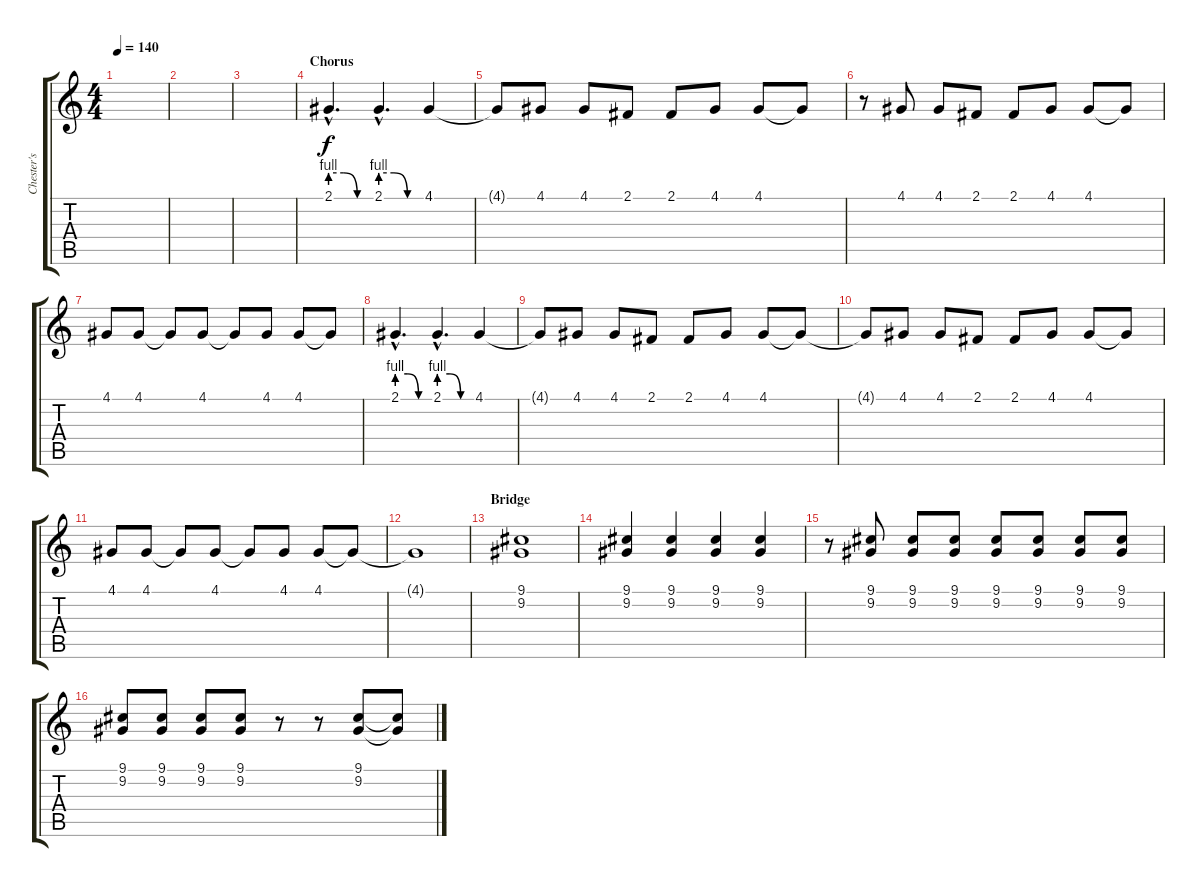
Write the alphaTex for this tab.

\track ("Chester's lyrics (tabbed by SerarhXOmega" "Chester's ") {instrument oboe}
\staff {score tabs}
\tuning (E4 B3 G3 D3 A2 E2) {hide}
\ts (4 4)
\tempo 140
\clef g2
\ks c
|
|
|
\section ("" "Chorus")
2.1{be (custom 0 4 20 4 40 0 60 0) hac}.4{d} 2.1{be (custom 0 4 20 4 40 0 60 0) hac}.4{d} 4.1.4 |
4.1{t}.8 4.1.8 4.1.8 2.1.8 2.1.8 4.1.8 4.1.8 4.1{t}.8 |
r.8 4.1.8 4.1.8 2.1.8 2.1.8 4.1.8 4.1.8 4.1{t}.8 |
4.1.8 4.1.8 4.1{t}.8 4.1.8 4.1{t}.8 4.1.8 4.1.8 4.1{t}.8 |
2.1{be (custom 0 4 20 4 40 0 60 0) hac}.4{d} 2.1{be (custom 0 4 20 4 40 0 60 0) hac}.4{d} 4.1.4 |
4.1{t}.8 4.1.8 4.1.8 2.1.8 2.1.8 4.1.8 4.1.8 4.1{t}.8 |
4.1{t}.8 4.1.8 4.1.8 2.1.8 2.1.8 4.1.8 4.1.8 4.1{t}.8 |
4.1.8 4.1.8 4.1{t}.8 4.1.8 4.1{t}.8 4.1.8 4.1.8 4.1{t}.8 |
4.1{t}.1 |
\section ("" "Bridge")
(9.1 9.2).1 |
(9.1 9.2).4 (9.1 9.2).4 (9.1 9.2).4 (9.1 9.2).4 |
r.8 (9.1 9.2).8 (9.1 9.2).8 (9.1 9.2).8 (9.1 9.2).8 (9.1 9.2).8 (9.1 9.2).8 (9.1 9.2).8 |
(9.1 9.2).8 (9.1 9.2).8 (9.1 9.2).8 (9.1 9.2).8 r.8 r.8 (9.1 9.2).8 (9.1{t} 9.2{t}).8
